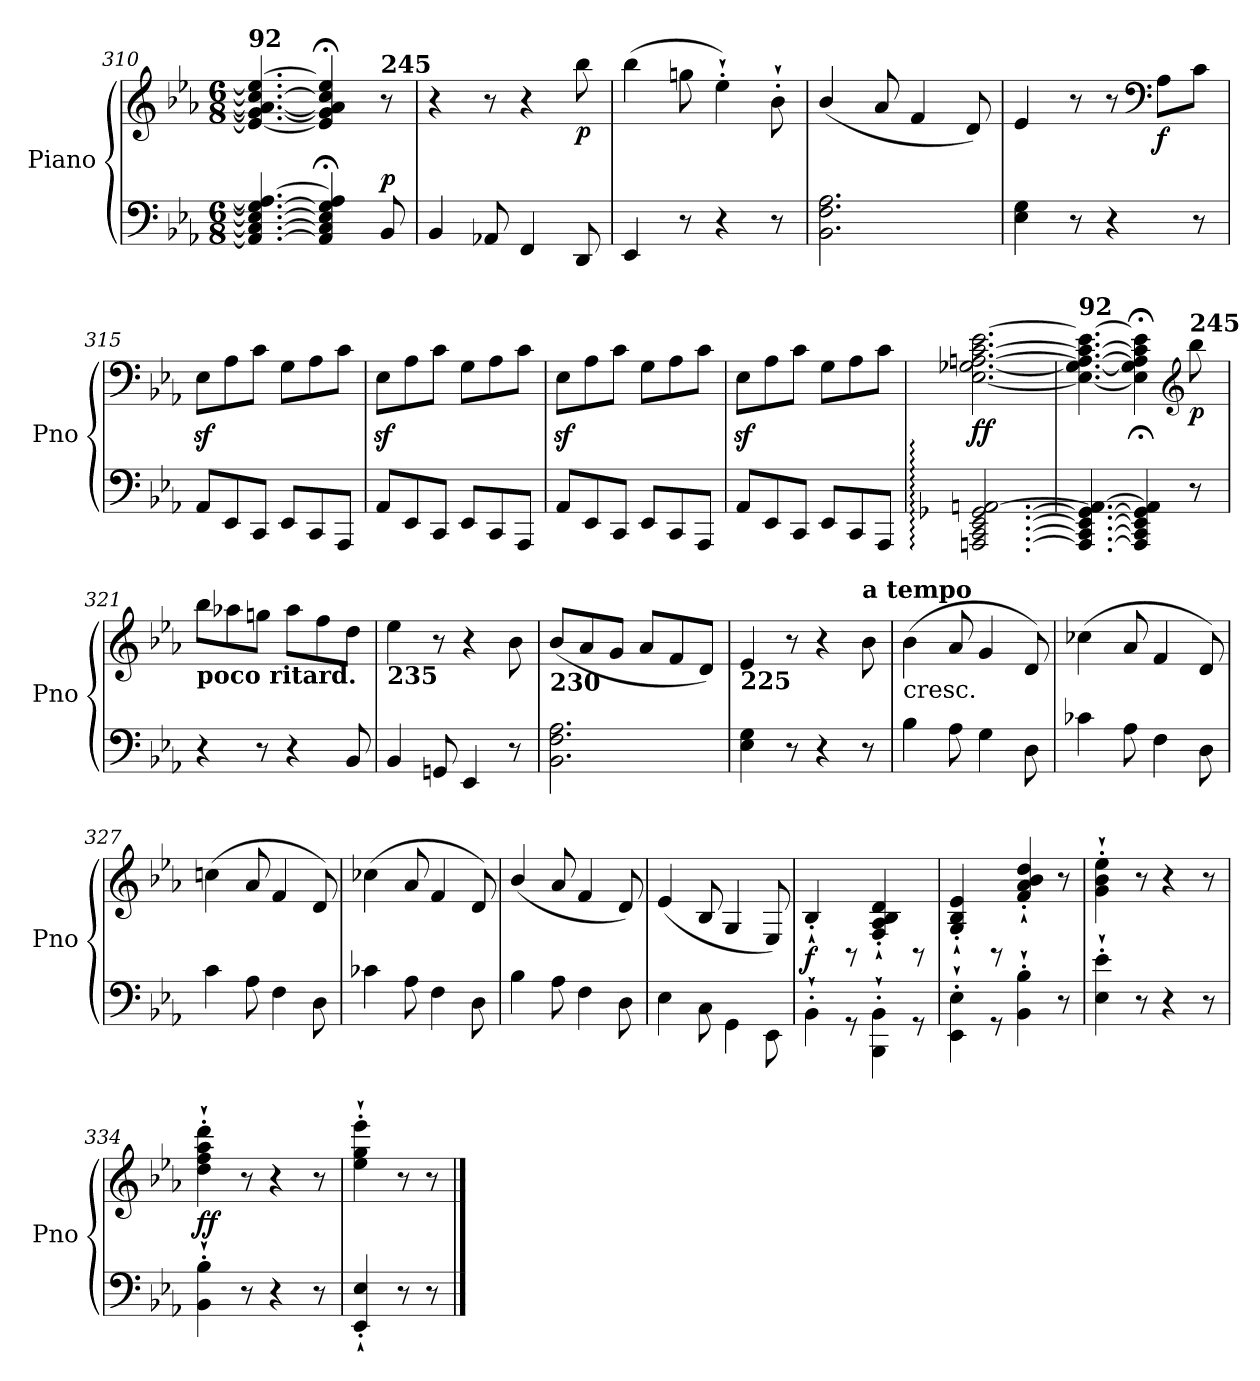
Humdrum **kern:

**kern	**kern	**dynam
*part1	*part1	*part1
*staff2	*staff1	*staff1/2
*I"Piano	*	*
*I'Pno	*	*
*clefF4	*clefG2	*
*k[b-e-a-]	*k[b-e-a-]	*
*E-:	*E-:	*
*M6/8	*M6/8	*
=310	=310	=310
*^	*	*
!	!	!LO:TX:a:B:t=92	!
4.AA/_ 4.C/_ 4.E-/_ 4.G-/_ 4.A/_	4.AAyy_ 4.Cyy_ 4.E-yy_ 4.G-yy_ 4.Ayy_ 4.e-yy_ 4.g-yy_ 4.ayy_ 4.ccyy_ 4.ee-yy_	4.e-/_ 4.g-/_ 4.a/_ 4.cc/_ 4.ee-/_	.
4AA/];< 4C/];< 4E-/];< 4G-/];< 4A/];<	4AAyy] 4Cyy] 4E-yy] 4G-yy] 4Ayy] 4e-yy] 4g-yy] 4ayy] 4ccyy] 4ee-yy]	4e-/];< 4g-/];< 4a/];< 4cc/];< 4ee-/];<	.
!	!	!LO:TX:a:B:t=245	!
!	!	!	!LO:DY:a=2
8BB-/	8ryy	8r	p
*v	*v	*	*
=311	=311	=311
4BB-/	4r	.
8AA-X/	8r	.
4FF/	4r	.
!	!	!LO:DY:b
8DD/	8bb-\	p
=312	=312	=312
4EE-/	(>4bb-\	.
8r	8ggn\	.
4r	4ee-'`\)	.
8r	8b-'`\	.
=313	=313	=313
2.BB-\ 2.F\ 2.A-\	(<4b-/	.
.	8a-/	.
.	4f/	.
.	8d/)	.
=314	=314	=314
4E-\ 4G\	4e-/	.
8r	8r	.
4r	8r	.
*	*clefF4	*
!	!	!LO:DY:b
.	8A-\L	f
8r	8c\J	.
!!LO:LB:g=z
=315	=315	=315
8AA-/L	8E-z<\L	.
8EE-/	8A-\	.
8CC/J	8c\J	.
8EE-/L	8G\L	.
8CC/	8A-\	.
8AAA-/J	8c\J	.
=316	=316	=316
8AA-/L	8E-z<\L	.
8EE-/	8A-\	.
8CC/J	8c\J	.
8EE-/L	8G\L	.
8CC/	8A-\	.
8AAA-/J	8c\J	.
=317	=317	=317
8AA-/L	8E-z<\L	.
8EE-/	8A-\	.
8CC/J	8c\J	.
8EE-/L	8G\L	.
8CC/	8A-\	.
8AAA-/J	8c\J	.
=318	=318	=318
8AA-/L	8E-z<\L	.
8EE-/	8A-\	.
8CC/J	8c\J	.
8EE-/L	8G\L	.
8CC/	8A-\	.
8AAA-/J	8c\J	.
=319	=319	=319
*^	*	*
!	!	!	!LO:DY:b
[2.AAAn/ [2.CC/ [2.EE-/ [2.GG-X/ [2.AAn/	[2.AAAyy: [2.CCyy: [2.EE-yy: [2.GG-yy: [2.AAyy: [2.E-yy: [2.G-Xyy: [2.Anyy: [2.cyy: [2.e-yy:	[2.E-\ [2.G-X\ [2.An\ [2.c\ [2.e-\	ff
!!LO:LB:g=z
=320	=320	=320	=320
!	!	!LO:TX:a:B:t=92	!
4.AAA/_ 4.CC/_ 4.EE-/_ 4.GG-/_ 4.AA/_	4.AAAyy_ 4.CCyy_ 4.EE-yy_ 4.GG-yy_ 4.AAyy_ 4.E-yy_ 4.G-yy_ 4.Ayy_ 4.cyy_ 4.e-yy_	4.E-\_ 4.G-\_ 4.A\_ 4.c\_ 4.e-\_	.
4AAA/];< 4CC/];< 4EE-/];< 4GG-/];< 4AA/];<	4AAAyy] 4CCyy] 4EE-yy] 4GG-yy] 4AAyy] 4E-yy] 4G-yy] 4Ayy] 4cyy] 4e-yy]	4E-\];< 4G-\];< 4A\];< 4c\];< 4e-\];<	.
*	*	*clefG2	*
!	!	!LO:TX:a:B:t=245	!
!	!	!	!LO:DY:b
8r	8ryy	8bb-\	p
=321	=321	=321	=321
!	!	!LO:TX:b:B:t=poco ritard.	!
*v	*v	*	*
4r	8bb-\L	.
.	8aa-X\	.
8r	8ggn\J	.
4r	8aa-\L	.
.	8ff\	.
8BB-/	8dd\J	.
=322	=322	=322
!	!LO:TX:b:B:t=235	!
4BB-/	4ee-\	.
8GGn/	8r	.
4EE-/	4r	.
8r	8b-\	.
=323	=323	=323
!	!LO:TX:b:B:t=230	!
2.BB-\ 2.F\ 2.A-\	(<8b-/L	.
.	8a-/	.
.	8g/J	.
.	8a-/L	.
.	8f/	.
.	8d/J)	.
=324	=324	=324
!	!LO:TX:b:B:t=225	!
4E-\ 4G\	4e-/	.
8r	8r	.
4r	4r	.
!	!LO:TX:a:B:t=a tempo	!
8r	8b-\	.
=325	=325	=325
!	!LO:TX:b:t=cresc.	!
4B-\	(>4b-\	.
8A-\	8a-/	.
4G\	4g/	.
8D\	8d/)	.
=326	=326	=326
4c-X\	(>4cc-X\	.
8A-\	8a-/	.
4F\	4f/	.
8D\	8d/)	.
!!LO:LB:g=z
=327	=327	=327
4c\	(>4ccn\	.
8A-\	8a-/	.
4F\	4f/	.
8D\	8d/)	.
=328	=328	=328
4c-X\	(>4cc-X\	.
8A-\	8a-/	.
4F\	4f/	.
8D\	8d/)	.
=329	=329	=329
4B-\	(<4b-/	.
8A-\	8a-/	.
4F\	4f/	.
8D\	8d/)	.
=330	=330	=330
4E-\	(<4e-/	.
8C\	8B-/	.
4GG\	4G/	.
8EE-\	8E-/)	.
=331	=331	=331
!	!	!LO:DY:b
4BB-'`\	4B-'`/	f
8rGG	8rBB	.
4BBB-\'` 4BB-\'`	4F/'` 4A-/'` 4B-/'` 4d/'`	.
8rGG	8rBB	.
=332	=332	=332
4EE-\'` 4E-\'`	4G/'` 4B-/'` 4e-/'`	.
8rGG	8rBB	.
4BB-\'` 4B-\'`	4f/'` 4a-/'` 4b-/'` 4dd/'`	.
8r	8r	.
=333	=333	=333
4E-\'` 4e-\'`	4g\'` 4b-\'` 4ee-\'`	.
8r	8r	.
4r	4r	.
8r	8r	.
=334	=334	=334
!	!	!LO:DY:b
4BB-\'` 4B-\'`	4dd\'` 4ff\'` 4aa-\'` 4ddd\'`	ff
8r	8r	.
4r	4r	.
8r	8r	.
!!LO:LB:g=z
=335	=335	=335
4EE-/'` 4E-/'`	4ee-\'` 4gg\'` 4eee-\'`	.
8r	8r	.
8r	8r	.
==	==	==
*-	*-	*-
